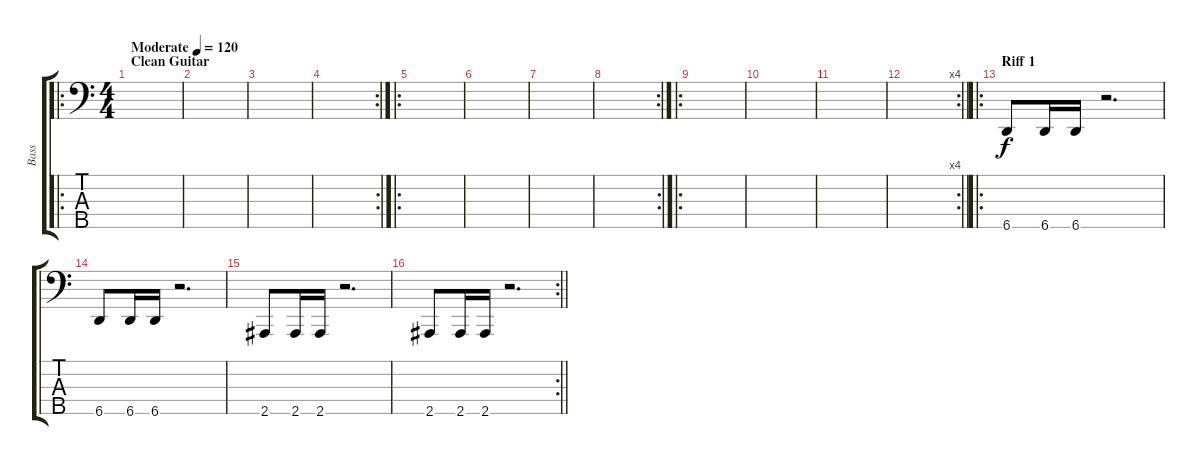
\track ("Bass" "Bass") {instrument electricbassfinger}
\staff {score tabs}
\tuning (Gb2 Db2 Ab1 Eb1 Ab0) {hide}
\ro
\ts (4 4)
\section ("" "Clean Guitar")
\tempo (120 "Moderate")
\clef f4
\ks c
|
|
|
\rc 2
|
\ro
|
|
|
\rc 2
|
\ro
|
|
|
\rc 4
\barLineRight lightlight
|
\ro
\section ("" "Riff 1")
6.5.8 6.5.16 6.5.16 r.2{d} |
6.5.8 6.5.16 6.5.16 r.2{d} |
2.5.8 2.5.16 2.5.16 r.2{d} |
\rc 2
\barLineRight lightlight
2.5.8 2.5.16 2.5.16 r.2{d}
